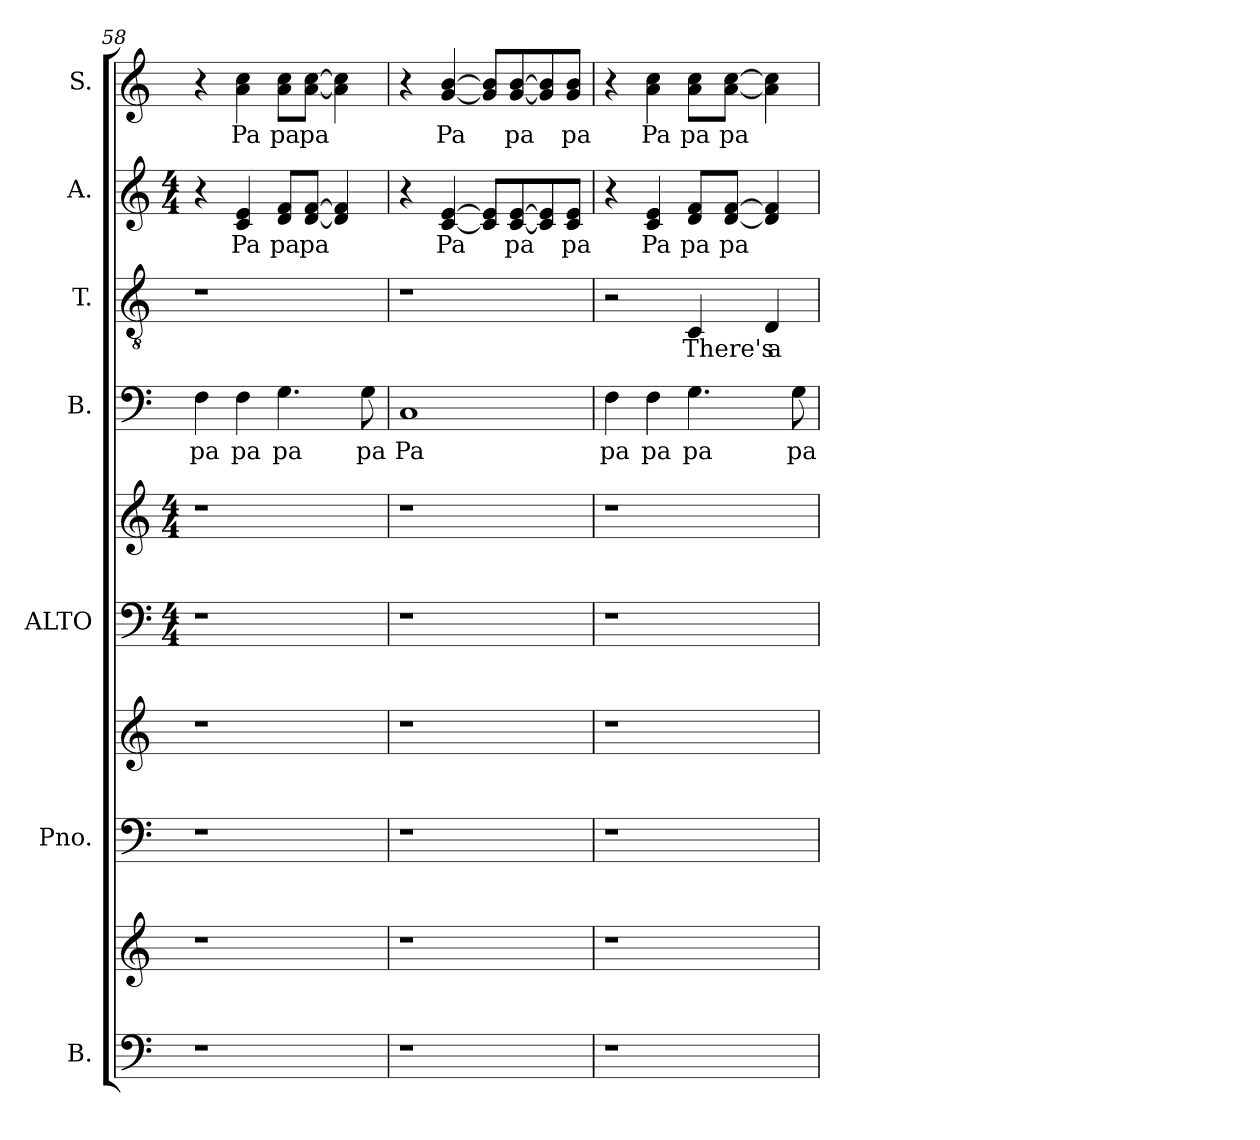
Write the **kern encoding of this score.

**kern	**kern	**kern	**kern	**kern	**kern	**kern	**text	**kern	**text	**kern	**text	**kern	**text
*part7	*part7	*part6	*part6	*part5	*part5	*part4	*part4	*part3	*part3	*part2	*part2	*part1	*part1
*staff10	*staff9	*staff8	*staff7	*staff6	*staff5	*staff4	*staff4	*staff3	*staff3	*staff2	*staff2	*staff1	*staff1
*I"B.	*	*I"Pno.	*	*I"ALTO	*	*I"B.	*	*I"T.	*	*I"A.	*	*I"S.	*
*	*	*	*	*	*	*I'B.	*	*I'T.	*	*I'A.	*	*I'S.	*
*clefF4	*clefG2	*clefF4	*clefG2	*clefF4	*clefG2	*clefF4	*	*clefGv2	*	*clefG2	*	*clefG2	*
*	*	*	*	*M4/4	*M4/4	*	*	*	*	*M4/4	*	*	*
=58	=58	=58	=58	=58	=58	=58	=58	=58	=58	=58	=58	=58	=58
!	!	!	!	!	!	!	!LO:LY:b:cj	!	!	!	!	!	!
1r	1r	1r	1r	1r	1r	4F\	pa	1r	.	4r	.	4r	.
!	!	!	!	!	!	!	!LO:LY:b:cj	!	!	!	!LO:LY:b:cj	!	!LO:LY:b:cj
.	.	.	.	.	.	4F\	pa	.	.	4e/ 4c/	Pa	4cc\ 4a\	Pa
!	!	!	!	!	!	!	!LO:LY:b:cj	!	!	!	!LO:LY:b:cj	!	!LO:LY:b:cj
.	.	.	.	.	.	4.G\	pa	.	.	8f/ 8d/L	pa	8cc\ 8a\L	pa
!	!	!	!	!	!	!	!	!	!	!	!LO:LY:b:cj	!	!LO:LY:b:cj
.	.	.	.	.	.	.	.	.	.	[>8f/ [<8d/J	pa	[>8cc\ [<8a\J	pa
.	.	.	.	.	.	.	.	.	.	4f/] 4d/]	.	4cc\] 4a\]	.
!	!	!	!	!	!	!	!LO:LY:b:cj	!	!	!	!	!	!
.	.	.	.	.	.	8G\	pa	.	.	.	.	.	.
=59	=59	=59	=59	=59	=59	=59	=59	=59	=59	=59	=59	=59	=59
!	!	!	!	!	!	!	!LO:LY:b:cj	!	!	!	!	!	!
1r	1r	1r	1r	1r	1r	1C	Pa	1r	.	4r	.	4r	.
!	!	!	!	!	!	!	!	!	!	!	!LO:LY:b:cj	!	!LO:LY:b:cj
.	.	.	.	.	.	.	.	.	.	[>4e/ [<4c/	Pa	[>4b/ [<4g/	Pa
.	.	.	.	.	.	.	.	.	.	8e/] 8c/]L	.	8b/] 8g/]L	.
!	!	!	!	!	!	!	!	!	!	!	!LO:LY:b:cj	!	!LO:LY:b:cj
.	.	.	.	.	.	.	.	.	.	[>8e/ [<8c/	pa	[>8b/ [<8g/	pa
.	.	.	.	.	.	.	.	.	.	8e/] 8c/]	.	8b/] 8g/]	.
!	!	!	!	!	!	!	!	!	!	!	!LO:LY:b:cj	!	!LO:LY:b:cj
.	.	.	.	.	.	.	.	.	.	8e/ 8c/J	pa	8b/ 8g/J	pa
=60	=60	=60	=60	=60	=60	=60	=60	=60	=60	=60	=60	=60	=60
!	!	!	!	!	!	!	!LO:LY:b:cj	!	!	!	!	!	!
1r	1r	1r	1r	1r	1r	4F\	pa	2r	.	4r	.	4r	.
!	!	!	!	!	!	!	!LO:LY:b:cj	!	!	!	!LO:LY:b:cj	!	!LO:LY:b:cj
.	.	.	.	.	.	4F\	pa	.	.	4e/ 4c/	Pa	4cc\ 4a\	Pa
!	!	!	!	!	!	!	!LO:LY:b:cj	!	!LO:LY:b:cj	!	!LO:LY:b:cj	!	!LO:LY:b:cj
.	.	.	.	.	.	4.G\	pa	4C/	There's	8f/ 8d/L	pa	8cc\ 8a\L	pa
!	!	!	!	!	!	!	!	!	!	!	!LO:LY:b:cj	!	!LO:LY:b:cj
.	.	.	.	.	.	.	.	.	.	[>8f/ [<8d/J	pa	[>8cc\ [<8a\J	pa
!	!	!	!	!	!	!	!	!	!LO:LY:b:cj	!	!	!	!
.	.	.	.	.	.	.	.	4D/	a	4f/] 4d/]	.	4cc\] 4a\]	.
!	!	!	!	!	!	!	!LO:LY:b:cj	!	!	!	!	!	!
.	.	.	.	.	.	8G\	pa	.	.	.	.	.	.
=	=	=	=	=	=	=	=	=	=	=	=	=	=
*-	*-	*-	*-	*-	*-	*-	*-	*-	*-	*-	*-	*-	*-
